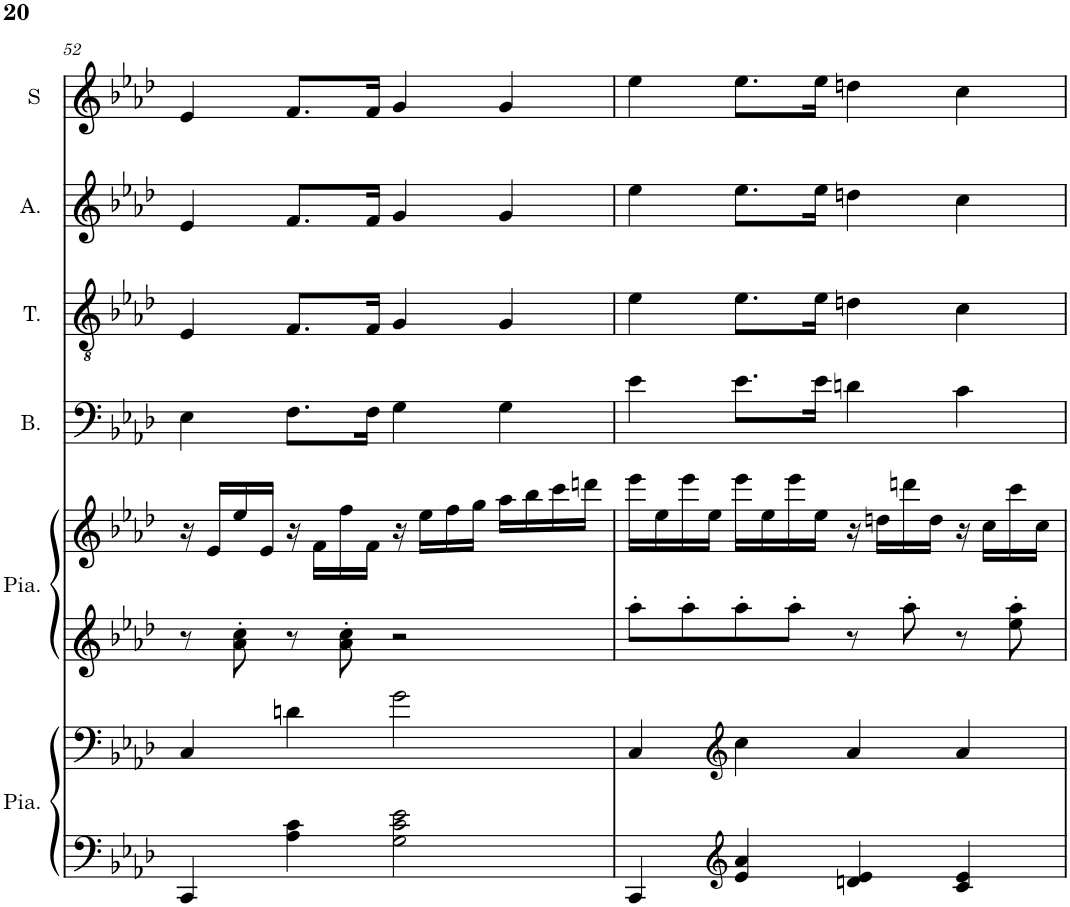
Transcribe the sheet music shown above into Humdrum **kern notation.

**kern	**kern	**kern	**kern	**kern	**kern	**kern	**kern
*part6	*part6	*part5	*part5	*part4	*part3	*part2	*part1
*staff8	*staff7	*staff6	*staff5	*staff4	*staff3	*staff2	*staff1
*I"Piano, main gauche	*	*I"Piano, main droite	*	*I"Basse	*I"Ténor	*I"Alto	*I"Soprano
*I'Pia.	*	*I'Pia.	*	*I'B.	*I'T.	*I'A.	*I'S
!!LO:PB:g=z
*clefF4	*clefG2	*clefG2	*clefG2	*clefF4	*clefGv2	*clefG2	*clefG2
*k[b-e-a-d-]	*k[b-e-a-d-]	*k[b-e-a-d-]	*k[b-e-a-d-]	*k[b-e-a-d-]	*k[b-e-a-d-]	*k[b-e-a-d-]	*k[b-e-a-d-]
*M4/4	*M4/4	*M4/4	*M4/4	*M4/4	*M4/4	*M4/4	*M4/4
=52	=52	=52	=52	=52	=52	=52	=52
4CC/	4C/	8r	16r	4E-\	4E-/	4e-/	4e-/
.	.	.	16e-/LL	.	.	.	.
.	.	8a-\' 8cc\'	16ee-/	.	.	.	.
.	.	.	16e-/JJ	.	.	.	.
4A-\ 4c\	4dn\	8r	16r	8.F\L	8.F/L	8.f/L	8.f/L
.	.	.	16f\LL	.	.	.	.
.	.	8a-\' 8cc\'	16ff\	.	.	.	.
.	.	.	16f\JJ	16F\Jk	16F/Jk	16f/Jk	16f/Jk
2G\ 2c\ 2e-\	2g\	2r	16r	4G\	4G/	4g/	4g/
.	.	.	16ee-\LL	.	.	.	.
.	.	.	16ff\	.	.	.	.
.	.	.	16gg\JJ	.	.	.	.
.	.	.	16aa-\LL	4G\	4G/	4g/	4g/
.	.	.	16bb-\	.	.	.	.
.	.	.	16ccc\	.	.	.	.
.	.	.	16dddn\JJ	.	.	.	.
=53	=53	=53	=53	=53	=53	=53	=53
4CC/	4C/	8aa-'\L	16eee-\LL	4e-\	4e-\	4ee-\	4ee-\
.	.	.	16ee-\	.	.	.	.
.	.	8aa-'\	16eee-\	.	.	.	.
.	.	.	16ee-\JJ	.	.	.	.
*clefG2	*clefG2	*	*	*	*	*	*
4e-/ 4a-/	4cc\	8aa-'\	16eee-\LL	8.e-\L	8.e-\L	8.ee-\L	8.ee-\L
.	.	.	16ee-\	.	.	.	.
.	.	8aa-'\J	16eee-\	.	.	.	.
.	.	.	16ee-\JJ	16e-\Jk	16e-\Jk	16ee-\Jk	16ee-\Jk
4dn/ 4e-/	4a-/	8r	16r	4dn\	4dn\	4ddn\	4ddn\
.	.	.	16ddn\LL	.	.	.	.
.	.	8aa-'\	16dddn\	.	.	.	.
.	.	.	16dd\JJ	.	.	.	.
4c/ 4e-/	4a-/	8r	16r	4c\	4c\	4cc\	4cc\
.	.	.	16cc\LL	.	.	.	.
.	.	8ee-\' 8aa-\'	16ccc\	.	.	.	.
.	.	.	16cc\JJ	.	.	.	.
=	=	=	=	=	=	=	=
*-	*-	*-	*-	*-	*-	*-	*-
